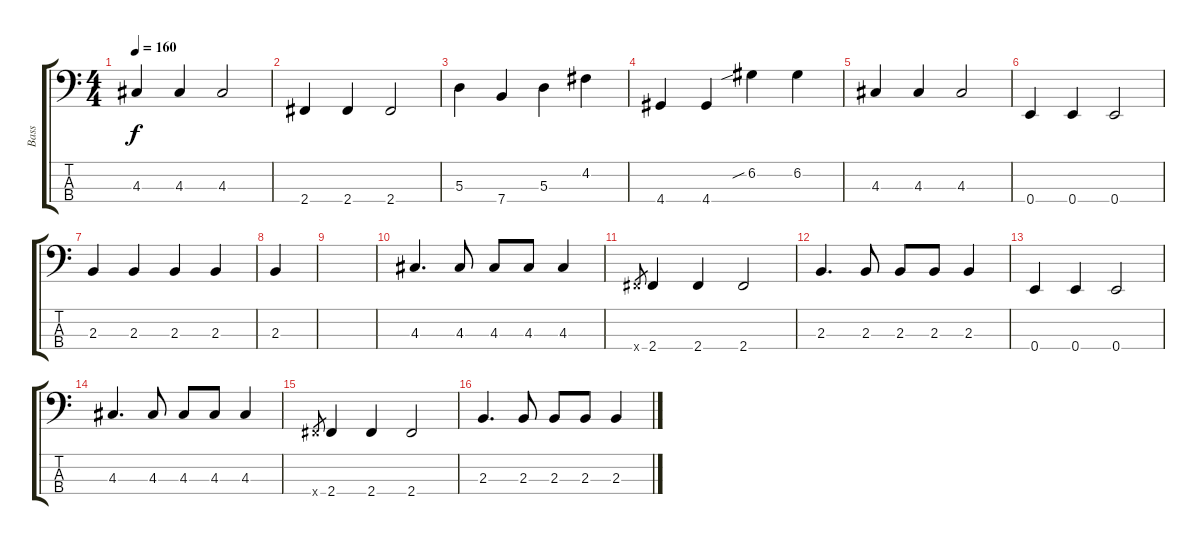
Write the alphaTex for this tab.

\track ("Bass" "Bass") {instrument electricbassfinger}
\staff {score tabs}
\tuning (G2 D2 A1 E1) {hide}
\ts (4 4)
\tempo 160
\clef f4
\ks c
4.3.4{dy f} 4.3.4 4.3.2 |
2.4.4 2.4.4 2.4.2 |
5.3.4 7.4.4 5.3.4 4.2.4 |
4.4.4 4.4.4 6.2{sib}.4 6.2.4 |
4.3.4 4.3.4 4.3.2 |
0.4.4 0.4.4 0.4.2 |
2.3.4 2.3.4 2.3.4 2.3.4 |
2.3.4 |
|
4.3.4{d} 4.3.8 4.3.8 4.3.8 4.3.4 |
2.4{x}.8{gr} 2.4.4 2.4.4 2.4.2 |
2.3.4{d} 2.3.8 2.3.8 2.3.8 2.3.4 |
0.4.4 0.4.4 0.4.2 |
4.3.4{d} 4.3.8 4.3.8 4.3.8 4.3.4 |
2.4{x}.8{gr} 2.4.4 2.4.4 2.4.2 |
2.3.4{d} 2.3.8 2.3.8 2.3.8 2.3.4
